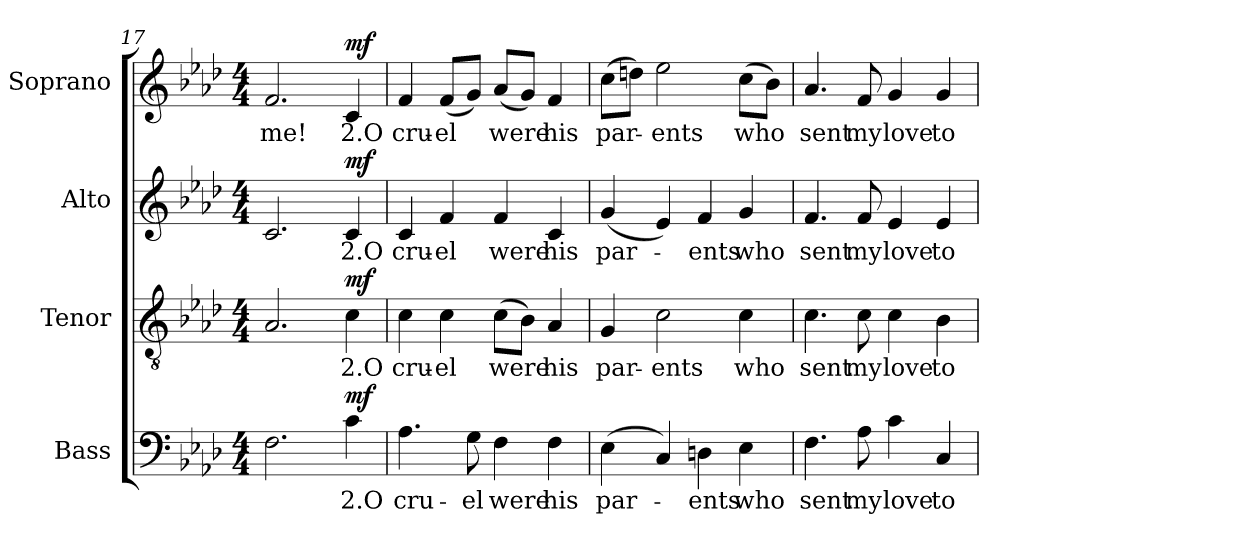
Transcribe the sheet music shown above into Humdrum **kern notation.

**kern	**text	**dynam	**kern	**text	**dynam	**kern	**text	**dynam	**kern	**text	**dynam
*part4	*part4	*part4	*part3	*part3	*part3	*part2	*part2	*part2	*part1	*part1	*part1
*staff4	*staff4	*staff4	*staff3	*staff3	*staff3	*staff2	*staff2	*staff2	*staff1	*staff1	*staff1
*I"Bass	*	*	*I"Tenor	*	*	*I"Alto	*	*	*I"Soprano	*	*
*I'B.	*	*	*I'T.	*	*	*I'A.	*	*	*I'S.	*	*
*clefF4	*	*	*clefGv2	*	*	*clefG2	*	*	*clefG2	*	*
*	*	*	*ITrd7c12	*	*	*	*	*	*	*	*
*k[b-e-a-d-]	*	*	*k[b-e-a-d-]	*	*	*k[b-e-a-d-]	*	*	*k[b-e-a-d-]	*	*
*A-:	*	*	*A-:	*	*	*A-:	*	*	*A-:	*	*
*M4/4	*	*	*M4/4	*	*	*M4/4	*	*	*M4/4	*	*
=17	=17	=17	=17	=17	=17	=17	=17	=17	=17	=17	=17
!	!	!	!	!	!	!	!	!	!	!LO:LY:b:color=#000000	!
2.Fi\	.	.	2.AA-i/	.	.	2.ci/	.	.	2.fi/	me!	.
!	!LO:LY:b:color=#000000	!	!	!	!	!	!	!	!	!	!
!	!	!	!	!LO:LY:b:color=#000000	!	!	!	!	!	!	!
!	!	!	!	!	!	!	!LO:LY:b:color=#000000	!	!	!	!
!	!	!	!	!	!	!	!	!	!	!LO:LY:b:color=#000000	!
4ci\	2.O	mf	4Ci\	2.O	mf	4ci/	2.O	mf	4ci/	2.O	mf
=18	=18	=18	=18	=18	=18	=18	=18	=18	=18	=18	=18
!	!LO:LY:b:color=#000000	!	!	!	!	!	!	!	!	!	!
!	!	!	!	!LO:LY:b:color=#000000	!	!	!	!	!	!	!
!	!	!	!	!	!	!	!LO:LY:b:color=#000000	!	!	!	!
!	!	!	!	!	!	!	!	!	!	!LO:LY:b:color=#000000	!
4.A-i\	cru-	.	4Ci\	cru-	.	4ci/	cru-	.	4fi/	cru-	.
!	!	!	!	!LO:LY:b:color=#000000	!	!	!	!	!	!	!
!	!	!	!	!	!	!	!LO:LY:b:color=#000000	!	!	!	!
!	!	!	!	!	!	!	!	!	!	!LO:LY:b:color=#000000	!
.	.	.	4Ci\	-el	.	4fi/	-el	.	(8fi/L	-el	.
!	!LO:LY:b:color=#000000	!	!	!	!	!	!	!	!	!	!
8Gi\	-el	.	.	.	.	.	.	.	8gi/J)	.	.
!	!LO:LY:b:color=#000000	!	!	!	!	!	!	!	!	!	!
!	!	!	!	!LO:LY:b:color=#000000	!	!	!	!	!	!	!
!	!	!	!	!	!	!	!LO:LY:b:color=#000000	!	!	!	!
!	!	!	!	!	!	!	!	!	!	!LO:LY:b:color=#000000	!
4Fi\	were	.	(8Ci\L	were	.	4fi/	were	.	(8a-i/L	were	.
.	.	.	8BB-i\J)	.	.	.	.	.	8gi/J)	.	.
!	!LO:LY:b:color=#000000	!	!	!	!	!	!	!	!	!	!
!	!	!	!	!LO:LY:b:color=#000000	!	!	!	!	!	!	!
!	!	!	!	!	!	!	!LO:LY:b:color=#000000	!	!	!	!
!	!	!	!	!	!	!	!	!	!	!LO:LY:b:color=#000000	!
4Fi\	his	.	4AA-i/	his	.	4ci/	his	.	4fi/	his	.
=19	=19	=19	=19	=19	=19	=19	=19	=19	=19	=19	=19
!	!LO:LY:b:color=#000000	!	!	!	!	!	!	!	!	!	!
!	!	!	!	!LO:LY:b:color=#000000	!	!	!	!	!	!	!
!	!	!	!	!	!	!	!LO:LY:b:color=#000000	!	!	!	!
!	!	!	!	!	!	!	!	!	!	!LO:LY:b:color=#000000	!
(4E-i\	par-	.	4GGi/	par-	.	(4gi/	par-	.	(8cci\L	par-	.
.	.	.	.	.	.	.	.	.	8ddni\J)	.	.
!	!	!	!	!LO:LY:b:color=#000000	!	!	!	!	!	!	!
!	!	!	!	!	!	!	!	!	!	!LO:LY:b:color=#000000	!
4Ci/)	.	.	2Ci\	-ents	.	4e-i/)	.	.	2ee-i\	-ents	.
!	!LO:LY:b:color=#000000	!	!	!	!	!	!	!	!	!	!
!	!	!	!	!	!	!	!LO:LY:b:color=#000000	!	!	!	!
4Dni\	-ents	.	.	.	.	4fi/	-ents	.	.	.	.
!	!LO:LY:b:color=#000000	!	!	!	!	!	!	!	!	!	!
!	!	!	!	!LO:LY:b:color=#000000	!	!	!	!	!	!	!
!	!	!	!	!	!	!	!LO:LY:b:color=#000000	!	!	!	!
!	!	!	!	!	!	!	!	!	!	!LO:LY:b:color=#000000	!
4E-i\	who	.	4Ci\	who	.	4gi/	who	.	(8cci\L	who	.
.	.	.	.	.	.	.	.	.	8b-i\J)	.	.
=20	=20	=20	=20	=20	=20	=20	=20	=20	=20	=20	=20
!	!LO:LY:b:color=#000000	!	!	!	!	!	!	!	!	!	!
!	!	!	!	!LO:LY:b:color=#000000	!	!	!	!	!	!	!
!	!	!	!	!	!	!	!LO:LY:b:color=#000000	!	!	!	!
!	!	!	!	!	!	!	!	!	!	!LO:LY:b:color=#000000	!
4.Fi\	sent	.	4.Ci\	sent	.	4.fi/	sent	.	4.a-i/	sent	.
!	!LO:LY:b:color=#000000	!	!	!	!	!	!	!	!	!	!
!	!	!	!	!LO:LY:b:color=#000000	!	!	!	!	!	!	!
!	!	!	!	!	!	!	!LO:LY:b:color=#000000	!	!	!	!
!	!	!	!	!	!	!	!	!	!	!LO:LY:b:color=#000000	!
8A-i\	my	.	8Ci\	my	.	8fi/	my	.	8fi/	my	.
!	!LO:LY:b:color=#000000	!	!	!	!	!	!	!	!	!	!
!	!	!	!	!LO:LY:b:color=#000000	!	!	!	!	!	!	!
!	!	!	!	!	!	!	!LO:LY:b:color=#000000	!	!	!	!
!	!	!	!	!	!	!	!	!	!	!LO:LY:b:color=#000000	!
4ci\	love	.	4Ci\	love	.	4e-i/	love	.	4gi/	love	.
!	!LO:LY:b:color=#000000	!	!	!	!	!	!	!	!	!	!
!	!	!	!	!LO:LY:b:color=#000000	!	!	!	!	!	!	!
!	!	!	!	!	!	!	!LO:LY:b:color=#000000	!	!	!	!
!	!	!	!	!	!	!	!	!	!	!LO:LY:b:color=#000000	!
4Ci/	to	.	4BB-i\	to	.	4e-i/	to	.	4gi/	to	.
=	=	=	=	=	=	=	=	=	=	=	=
*-	*-	*-	*-	*-	*-	*-	*-	*-	*-	*-	*-
